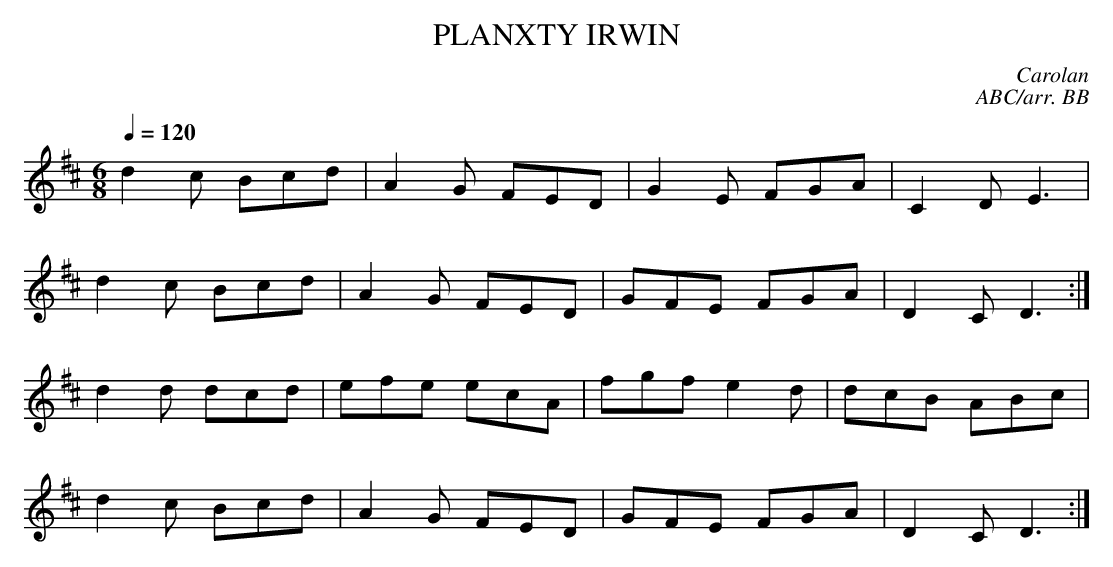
X:1
T:PLANXTY IRWIN
C:Carolan
C:ABC/arr. BB
Q:1/4=120
L:1/8
M:6/8
K:D % source key = G
d2c Bcd|A2G FED|G2E FGA|C2D E3|
d2c Bcd|A2G FED|GFE FGA|D2C D3 :|
d2d dcd|efe ecA|fgf e2d|dcB ABc|
d2c Bcd|A2G FED|GFE FGA|D2C D3 :|
